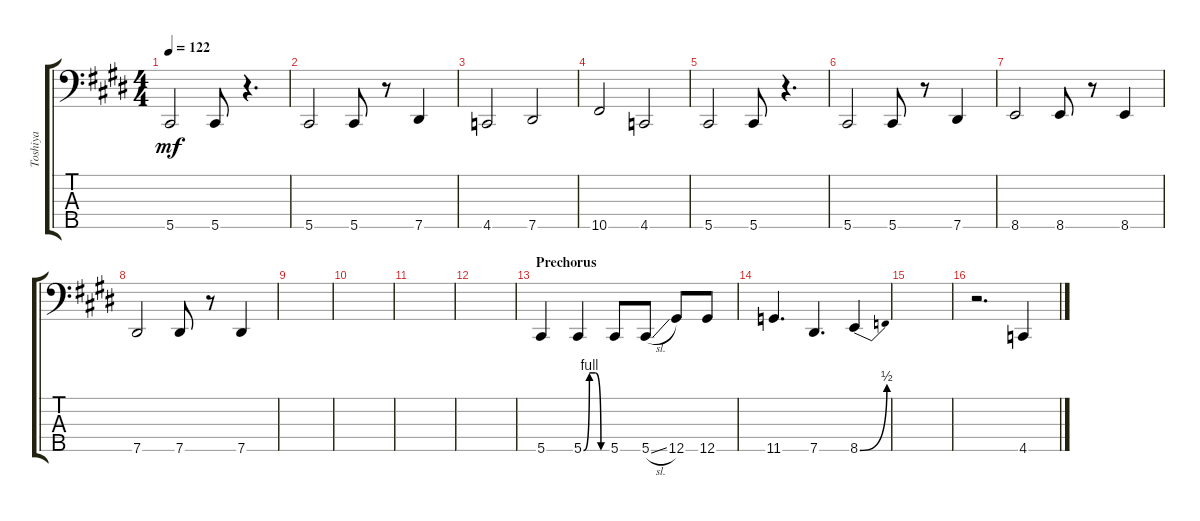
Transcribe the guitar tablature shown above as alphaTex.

\track ("Toshiya" "Toshiya") {instrument electricbassfinger}
\staff {score tabs}
\tuning (Gb2 Db2 Ab1 Eb1 Ab0) {hide}
\ts (4 4)
\tempo 122
\clef f4
\ks c#minor
5.5.2{dy mf} 5.5.8 r.4{d} |
5.5.2 5.5.8 r.8 7.5.4 |
4.5.2 7.5.2 |
10.5.2 4.5.2 |
5.5.2 5.5.8 r.4{d} |
5.5.2 5.5.8 r.8 7.5.4 |
8.5.2 8.5.8 r.8 8.5.4 |
7.5.2 7.5.8 r.8 7.5.4 |
|
|
|
|
\section ("" "Prechorus")
5.5.4 5.5{be (custom 0 0 15 4 30 4 45 0 60 0)}.4 5.5.8 5.5{sl}.8 12.5.8 12.5.8 |
11.5.4{d} 7.5.4{d} 8.5{be (bend 0 0 60 2)}.4 |
|
r.2{d} 4.5.4
